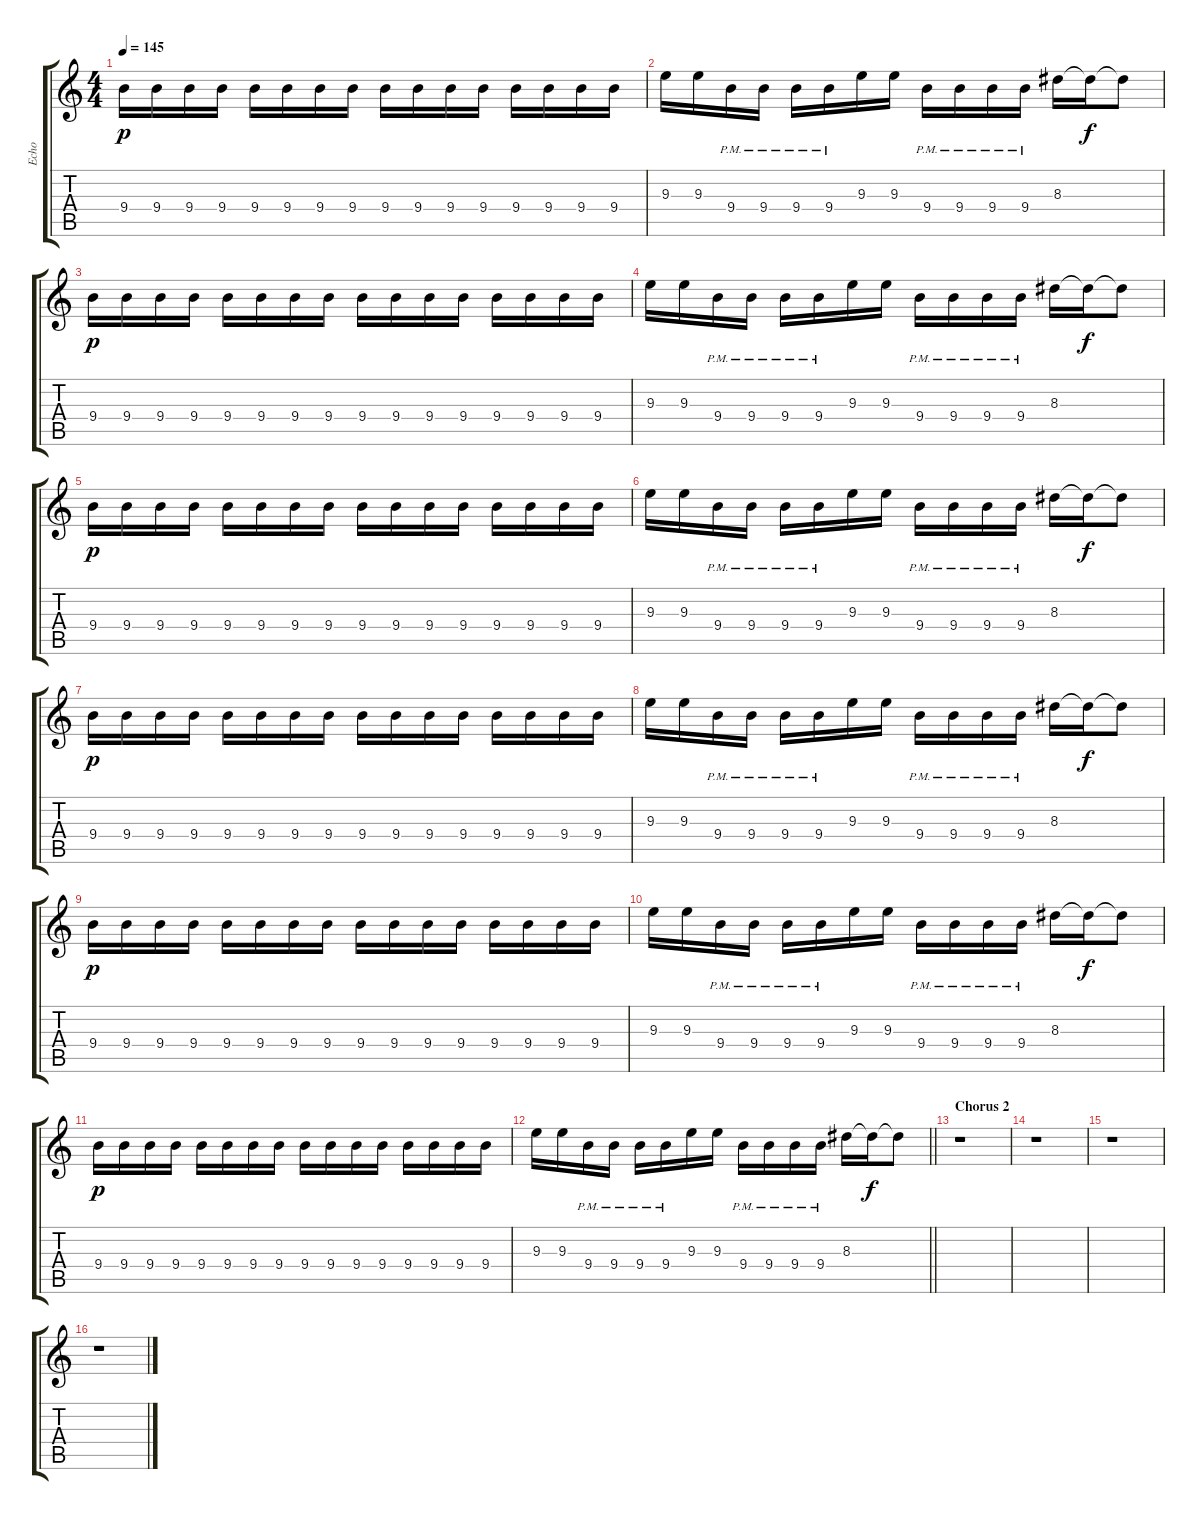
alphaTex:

\track ("Echo" "Echo") {instrument overdrivenguitar}
\staff {score tabs}
\tuning (E4 B3 G3 D3 A2 E2) {hide}
\ts (4 4)
\tempo 145
\clef g2
\ks c
9.4.16{dy p} 9.4.16 9.4.16 9.4.16 9.4.16 9.4.16 9.4.16 9.4.16 9.4.16 9.4.16 9.4.16 9.4.16 9.4.16 9.4.16 9.4.16 9.4.16 |
9.3.16 9.3.16 9.4{pm}.16 9.4{pm}.16 9.4{pm}.16 9.4{pm}.16 9.3.16 9.3.16 9.4{pm}.16 9.4{pm}.16 9.4{pm}.16 9.4{pm}.16 8.3.16 8.3{t}.16{dy f} 8.3{t}.8 |
9.4.16{dy p} 9.4.16 9.4.16 9.4.16 9.4.16 9.4.16 9.4.16 9.4.16 9.4.16 9.4.16 9.4.16 9.4.16 9.4.16 9.4.16 9.4.16 9.4.16 |
9.3.16 9.3.16 9.4{pm}.16 9.4{pm}.16 9.4{pm}.16 9.4{pm}.16 9.3.16 9.3.16 9.4{pm}.16 9.4{pm}.16 9.4{pm}.16 9.4{pm}.16 8.3.16 8.3{t}.16{dy f} 8.3{t}.8 |
9.4.16{dy p} 9.4.16 9.4.16 9.4.16 9.4.16 9.4.16 9.4.16 9.4.16 9.4.16 9.4.16 9.4.16 9.4.16 9.4.16 9.4.16 9.4.16 9.4.16 |
9.3.16 9.3.16 9.4{pm}.16 9.4{pm}.16 9.4{pm}.16 9.4{pm}.16 9.3.16 9.3.16 9.4{pm}.16 9.4{pm}.16 9.4{pm}.16 9.4{pm}.16 8.3.16 8.3{t}.16{dy f} 8.3{t}.8 |
9.4.16{dy p} 9.4.16 9.4.16 9.4.16 9.4.16 9.4.16 9.4.16 9.4.16 9.4.16 9.4.16 9.4.16 9.4.16 9.4.16 9.4.16 9.4.16 9.4.16 |
9.3.16 9.3.16 9.4{pm}.16 9.4{pm}.16 9.4{pm}.16 9.4{pm}.16 9.3.16 9.3.16 9.4{pm}.16 9.4{pm}.16 9.4{pm}.16 9.4{pm}.16 8.3.16 8.3{t}.16{dy f} 8.3{t}.8 |
9.4.16{dy p} 9.4.16 9.4.16 9.4.16 9.4.16 9.4.16 9.4.16 9.4.16 9.4.16 9.4.16 9.4.16 9.4.16 9.4.16 9.4.16 9.4.16 9.4.16 |
9.3.16 9.3.16 9.4{pm}.16 9.4{pm}.16 9.4{pm}.16 9.4{pm}.16 9.3.16 9.3.16 9.4{pm}.16 9.4{pm}.16 9.4{pm}.16 9.4{pm}.16 8.3.16 8.3{t}.16{dy f} 8.3{t}.8 |
9.4.16{dy p} 9.4.16 9.4.16 9.4.16 9.4.16 9.4.16 9.4.16 9.4.16 9.4.16 9.4.16 9.4.16 9.4.16 9.4.16 9.4.16 9.4.16 9.4.16 |
\barLineRight lightlight
9.3.16 9.3.16 9.4{pm}.16 9.4{pm}.16 9.4{pm}.16 9.4{pm}.16 9.3.16 9.3.16 9.4{pm}.16 9.4{pm}.16 9.4{pm}.16 9.4{pm}.16 8.3.16 8.3{t}.16{dy f} 8.3{t}.8 |
\section ("" "Chorus 2")
r.1 |
r.1 |
r.1 |
r.1
